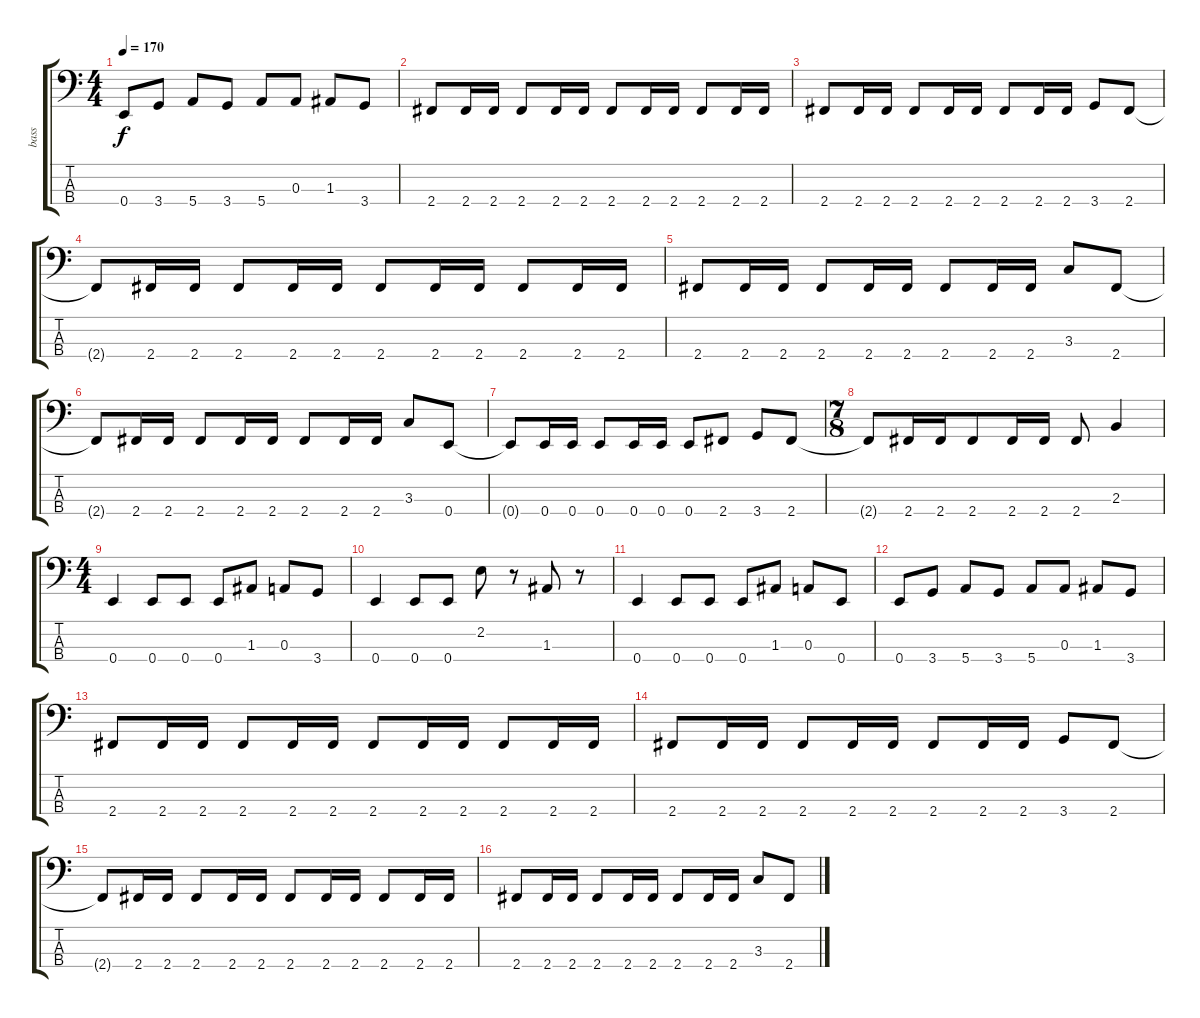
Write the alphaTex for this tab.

\track ("bass" "bass") {instrument electricbasspick}
\staff {score tabs}
\tuning (G2 D2 A1 E1) {hide}
\ts (4 4)
\tempo 170
\clef f4
\ks c
0.4.8{dy f} 3.4.8 5.4.8 3.4.8 5.4.8 0.3.8 1.3.8 3.4.8 |
2.4.8 2.4.16 2.4.16 2.4.8 2.4.16 2.4.16 2.4.8 2.4.16 2.4.16 2.4.8 2.4.16 2.4.16 |
2.4.8 2.4.16 2.4.16 2.4.8 2.4.16 2.4.16 2.4.8 2.4.16 2.4.16 3.4.8 2.4.8 |
2.4{t}.8 2.4.16 2.4.16 2.4.8 2.4.16 2.4.16 2.4.8 2.4.16 2.4.16 2.4.8 2.4.16 2.4.16 |
2.4.8 2.4.16 2.4.16 2.4.8 2.4.16 2.4.16 2.4.8 2.4.16 2.4.16 3.3.8 2.4.8 |
2.4{t}.8 2.4.16 2.4.16 2.4.8 2.4.16 2.4.16 2.4.8 2.4.16 2.4.16 3.3.8 0.4.8 |
0.4{t}.8 0.4.16 0.4.16 0.4.8 0.4.16 0.4.16 0.4.8 2.4.8 3.4.8 2.4.8 |
\ts (7 8)
2.4{t}.8 2.4.16 2.4.16 2.4.8 2.4.16 2.4.16 2.4.8 2.3.4 |
\ts (4 4)
0.4.4 0.4.8 0.4.8 0.4.8 1.3.8 0.3.8 3.4.8 |
0.4.4 0.4.8 0.4.8 2.2.8 r.8 1.3.8 r.8 |
0.4.4 0.4.8 0.4.8 0.4.8 1.3.8 0.3.8 0.4.8 |
0.4.8 3.4.8 5.4.8 3.4.8 5.4.8 0.3.8 1.3.8 3.4.8 |
2.4.8 2.4.16 2.4.16 2.4.8 2.4.16 2.4.16 2.4.8 2.4.16 2.4.16 2.4.8 2.4.16 2.4.16 |
2.4.8 2.4.16 2.4.16 2.4.8 2.4.16 2.4.16 2.4.8 2.4.16 2.4.16 3.4.8 2.4.8 |
2.4{t}.8 2.4.16 2.4.16 2.4.8 2.4.16 2.4.16 2.4.8 2.4.16 2.4.16 2.4.8 2.4.16 2.4.16 |
2.4.8 2.4.16 2.4.16 2.4.8 2.4.16 2.4.16 2.4.8 2.4.16 2.4.16 3.3.8 2.4.8
